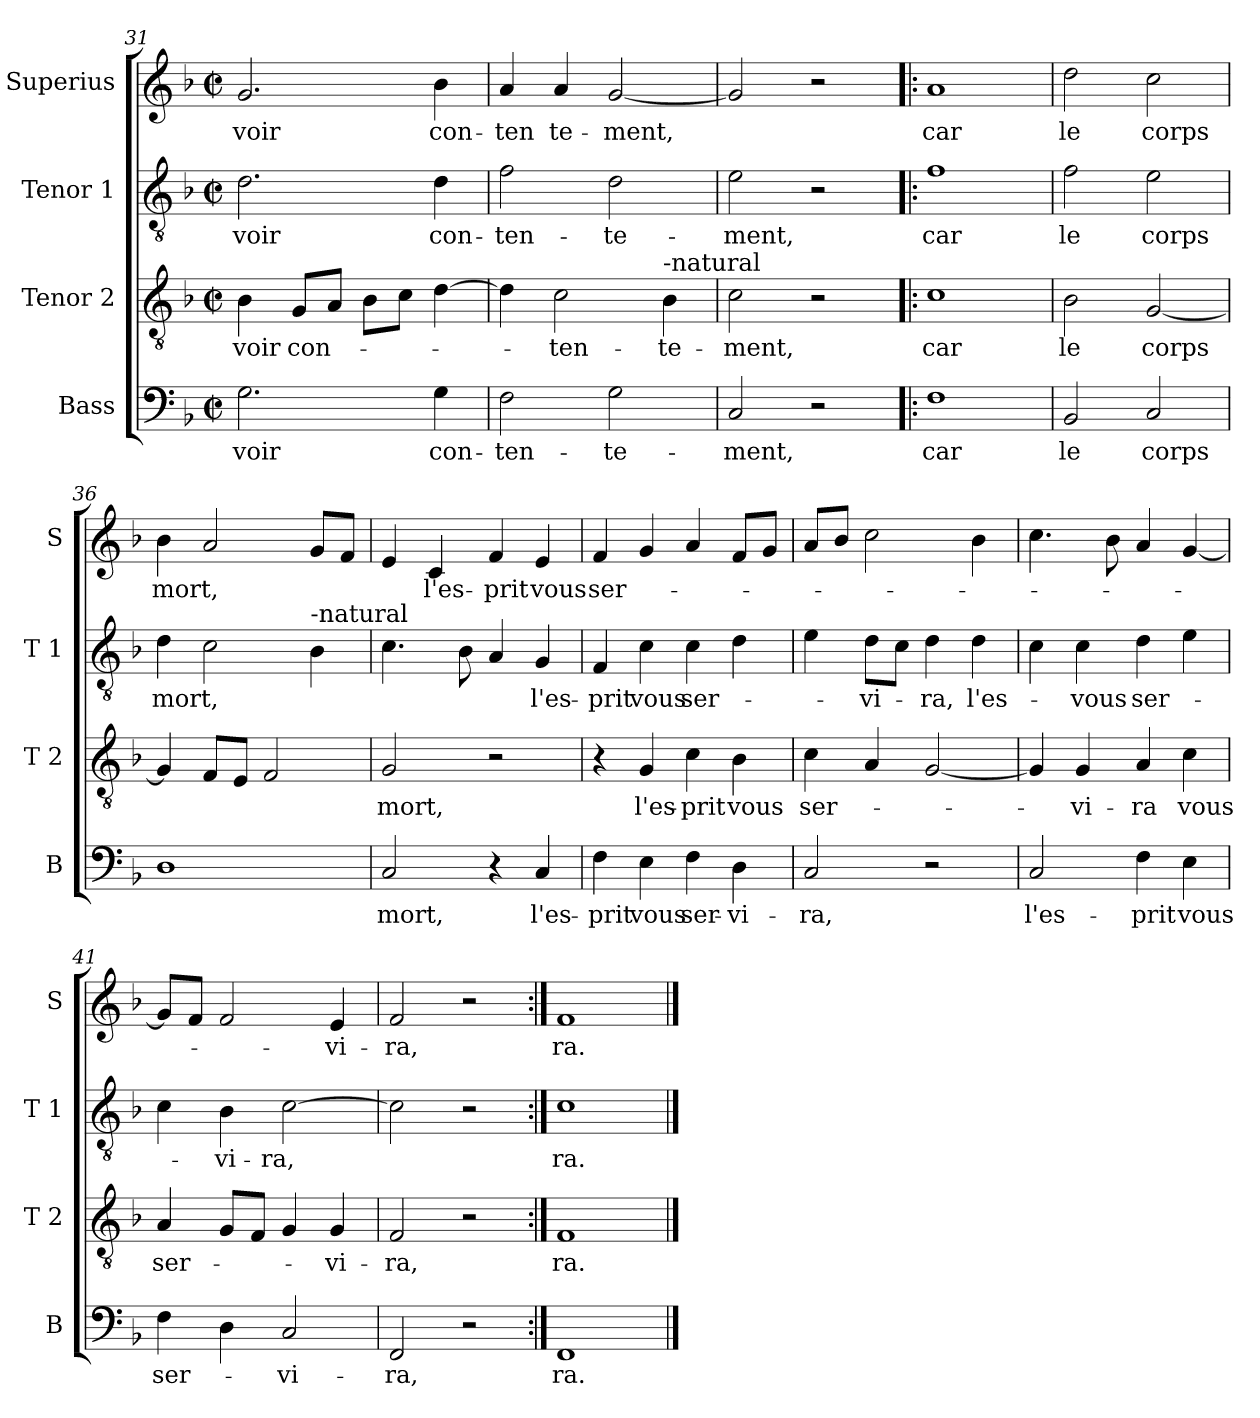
**kern	**text	**kern	**text	**kern	**text	**kern	**text
*part4	*part4	*part3	*part3	*part2	*part2	*part1	*part1
*staff4	*staff4	*staff3	*staff3	*staff2	*staff2	*staff1	*staff1
*I"Bass	*	*I"Tenor 2	*	*I"Tenor 1	*	*I"Superius	*
*I'B	*	*I'T 2	*	*I'T 1	*	*I'S	*
*clefF4	*	*clefGv2	*	*clefGv2	*	*clefG2	*
*k[b-]	*	*k[b-]	*	*k[b-]	*	*k[b-]	*
*F:	*	*F:	*	*F:	*	*F:	*
*M2/2	*	*M2/2	*	*M2/2	*	*M2/2	*
*met(c|)	*	*met(c|)	*	*met(c|)	*	*met(c|)	*
=31	=31	=31	=31	=31	=31	=31	=31
2.G\	-voir	4B-\	-voir	2.d\	-voir	2.g/	-voir
.	.	8G/L	con-	.	.	.	.
.	.	8A/J	.	.	.	.	.
.	.	8B-\L	.	.	.	.	.
.	.	8c\J	.	.	.	.	.
4G\	con-	[4d\	.	4d\	con-	4b-\	con-
=32	=32	=32	=32	=32	=32	=32	=32
2F\	-ten-	4d\]	.	2f\	-ten-	4a/	-ten
.	.	2c\	-ten-	.	.	4a/	te-
2G\	-te-	.	.	2d\	-te-	[2g/	-ment,
!	!	!LO:TX:a:t=-natural	!	!	!	!	!
.	.	4B-\	-te-	.	.	.	.
!!LO:PB:g=z
=33	=33	=33	=33	=33	=33	=33	=33
2C/	-ment,	2c\	-ment,	2e\	-ment,	2g/]	.
2r	.	2r	.	2r	.	2r	.
=34!|:	=34!|:	=34!|:	=34!|:	=34!|:	=34!|:	=34!|:	=34!|:
1F	car	1c	car	1f	car	1a	car
=35	=35	=35	=35	=35	=35	=35	=35
2BB-/	le	2B-\	le	2f\	le	2dd\	le
2C/	corps	[2G/	corps	2e\	corps	2cc\	corps
=36	=36	=36	=36	=36	=36	=36	=36
1D	.	4G/]	.	4d\	mort,	4b-\	mort,
.	.	8F/L	.	2c\	.	2a/	.
.	.	8E/J	.	.	.	.	.
.	.	2F/	.	.	.	.	.
!	!	!	!	!LO:TX:a:t=-natural	!	!	!
.	.	.	.	4B-\	.	8g/L	.
.	.	.	.	.	.	8f/J	.
=37	=37	=37	=37	=37	=37	=37	=37
2C/	mort,	2G/	mort,	4.c\	.	4e/	.
.	.	.	.	.	.	4c/	l'es-
.	.	.	.	8B-\	.	.	.
4r	.	2r	.	4A/	.	4f/	-prit
4C/	l'es-	.	.	4G/	l'es-	4e/	vous
=38	=38	=38	=38	=38	=38	=38	=38
4F\	-prit	4r	.	4F/	-prit	4f/	ser-
4E\	vous	4G/	l'es-	4c\	vous	4g/	.
4F\	ser-	4c\	-prit	4c\	ser-	4a/	.
4D\	-vi-	4B-\	vous	4d\	.	8f/L	.
.	.	.	.	.	.	8g/J	.
!!LO:LB:g=z
=39	=39	=39	=39	=39	=39	=39	=39
2C/	-ra,	4c\	ser-	4e\	.	8a/L	.
.	.	.	.	.	.	8b-/J	.
.	.	4A/	.	8d\L	-vi-	2cc\	.
.	.	.	.	8c\J	.	.	.
2r	.	[2G/	.	4d\	-ra,	.	.
.	.	.	.	4d\	l'es-	4b-\	.
=40	=40	=40	=40	=40	=40	=40	=40
2C/	l'es-	4G/]	.	4c\	.	4.cc\	.
.	.	4G/	-vi-	4c\	-vous	.	.
.	.	.	.	.	.	8b-\	.
4F\	-prit	4A/	-ra	4d\	ser-	4a/	.
4E\	vous	4c\	vous	4e\	.	[4g/	.
=41	=41	=41	=41	=41	=41	=41	=41
4F\	ser-	4A/	ser-	4c\	.	8g/L]	.
.	.	.	.	.	.	8f/J	.
4D\	.	8G/L	.	4B-\	-vi-	2f/	.
.	.	8F/J	.	.	.	.	.
2C/	-vi-	4G/	.	[2c\	-ra,	.	.
.	.	4G/	-vi-	.	.	4e/	-vi-
=42	=42	=42	=42	=42	=42	=42	=42
2FF/	-ra,	2F/	-ra,	2c\]	.	2f/	-ra,
2r	.	2r	.	2r	.	2r	.
=43:|!	=43:|!	=43:|!	=43:|!	=43:|!	=43:|!	=43:|!	=43:|!
1FF	ra.	1F	ra.	1c	ra.	1f	ra.
==	==	==	==	==	==	==	==
*-	*-	*-	*-	*-	*-	*-	*-
